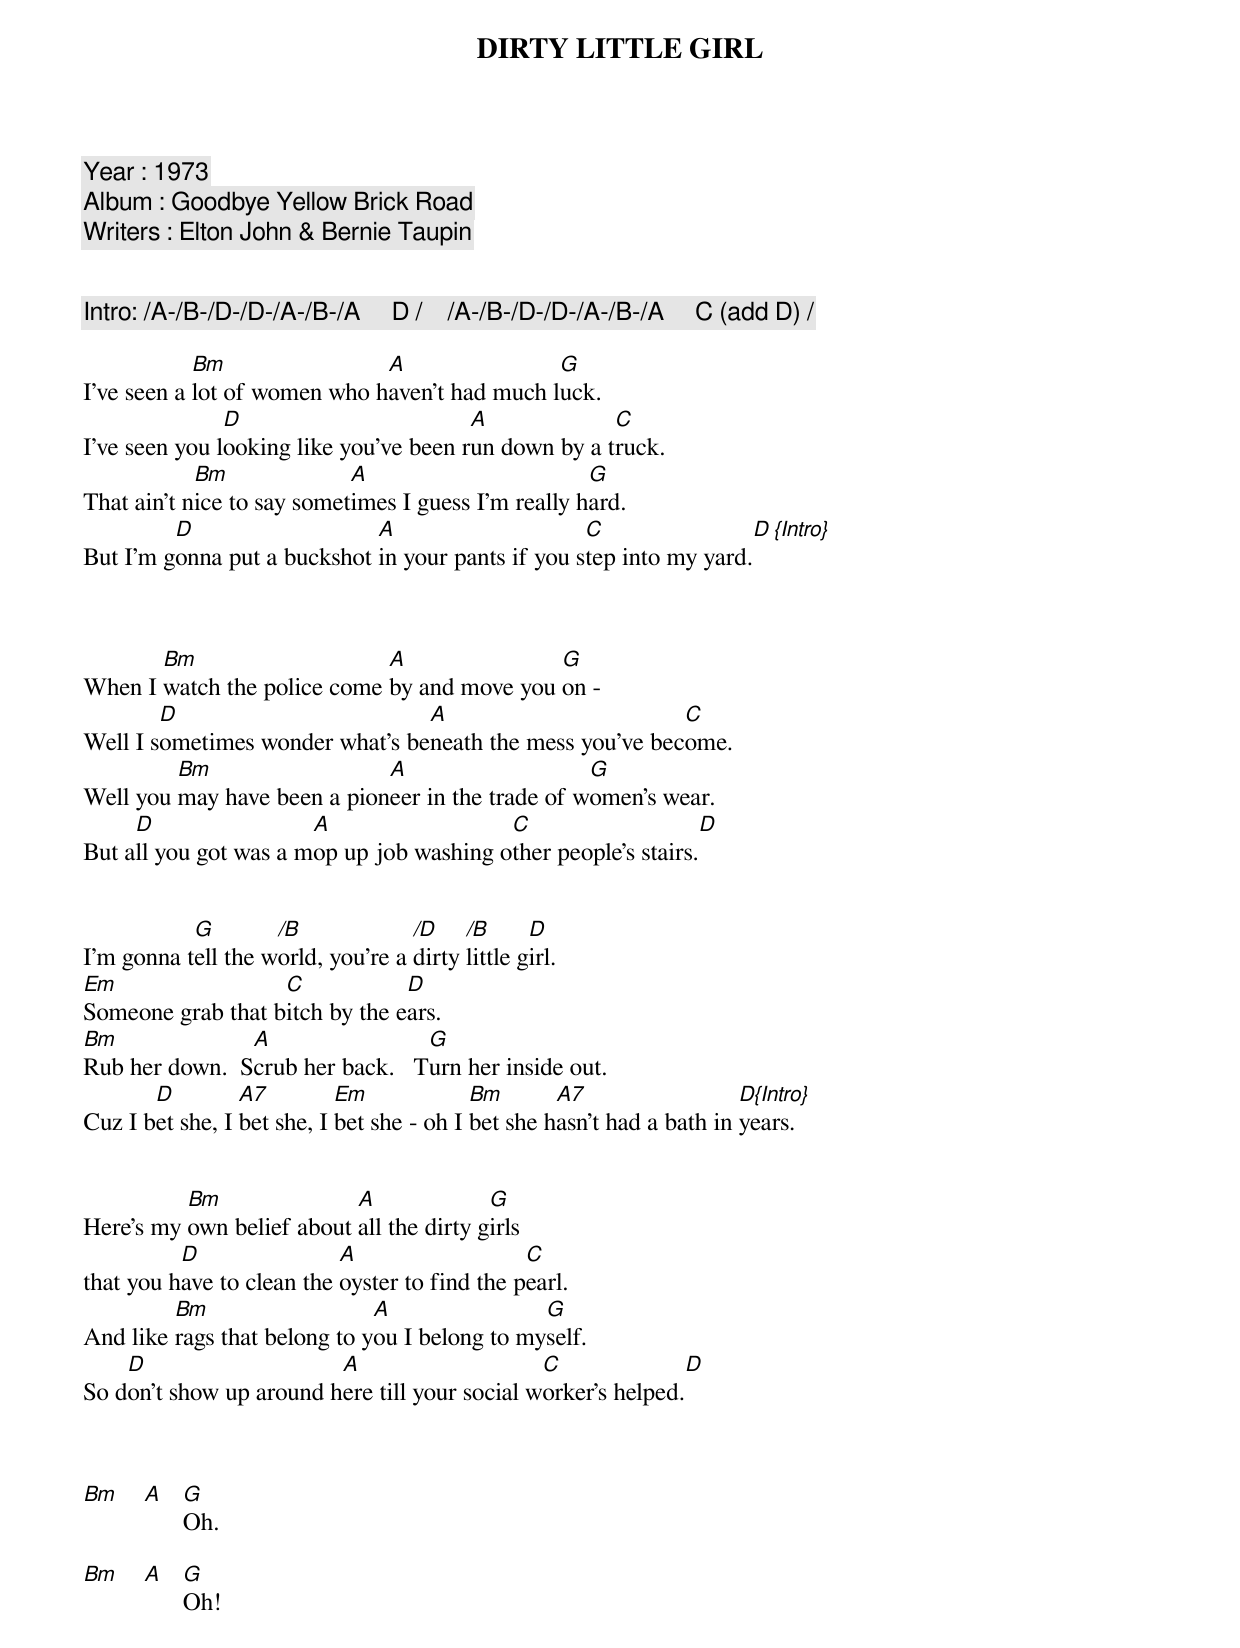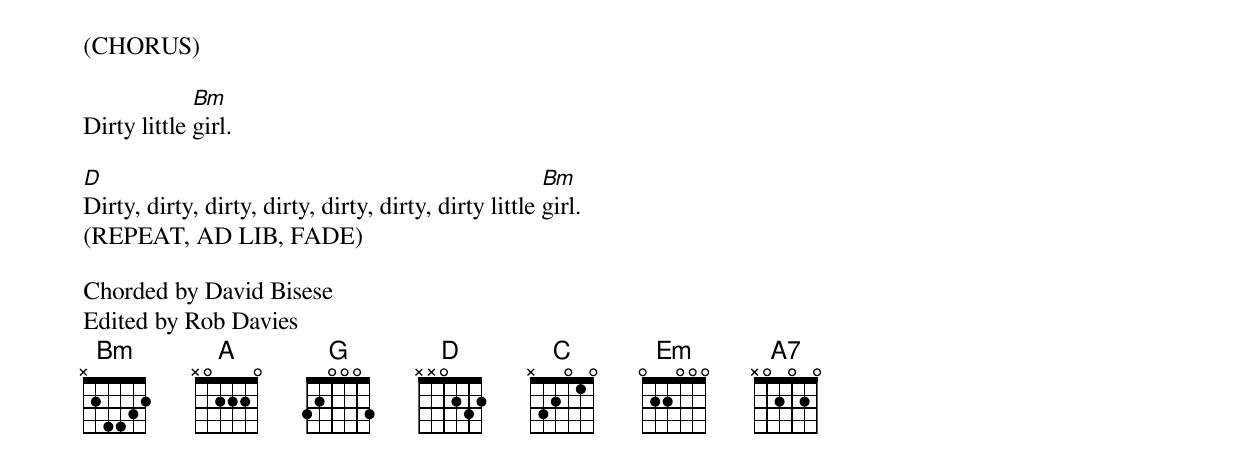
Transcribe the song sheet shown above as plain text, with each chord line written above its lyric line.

DIRTY LITTLE GIRL

    Year : 1973
   Album : Goodbye Yellow Brick Road
 Writers : Elton John & Bernie Taupin


Intro: /A-/B-/D-/D-/A-/B-/A     D /    /A-/B-/D-/D-/A-/B-/A     C (add D) /

            Bm                A                G
I've seen a lot of women who haven't had much luck.
               D                        A             C
I've seen you looking like you've been run down by a truck.
            Bm              A                        G
That ain't nice to say sometimes I guess I'm really hard.
         D                   A                     C                  D {Intro}
But I'm gonna put a buckshot in your pants if you step into my yard.



       Bm                    A               G
When I watch the police come by and move you on -
        D                        A                        C
Well I sometimes wonder what's beneath the mess you've become.
         Bm                  A                    G
Well you may have been a pioneer in the trade of women's wear.
     D                 A                  C                        D
But all you got was a mop up job washing other people's stairs.


           G        /B             /D    /B      D
I'm gonna tell the world, you're a dirty little girl.
Em                 C            D
Someone grab that bitch by the ears.
Bm              A                 G
Rub her down.  Scrub her back.   Turn her inside out.
       D         A7         Em             Bm       A7                  D{Intro}
Cuz I bet she, I bet she, I bet she - oh I bet she hasn't had a bath in years.


          Bm               A              G
Here's my own belief about all the dirty girls
          D                A                   C
that you have to clean the oyster to find the pearl.
         Bm                   A                G
And like rags that belong to you I belong to myself.
    D                    A                     C                   D
So don't show up around here till your social worker's helped.


{Repeat Chorus}

Bm  A  G
       Oh.

Bm  A  G
       Oh!

(CHORUS)

	     Bm
Dirty little girl.

D						       Bm
Dirty, dirty, dirty, dirty, dirty, dirty, dirty little girl.
(REPEAT, AD LIB, FADE)

Chorded by David Bisese
Edited by Rob Davies
